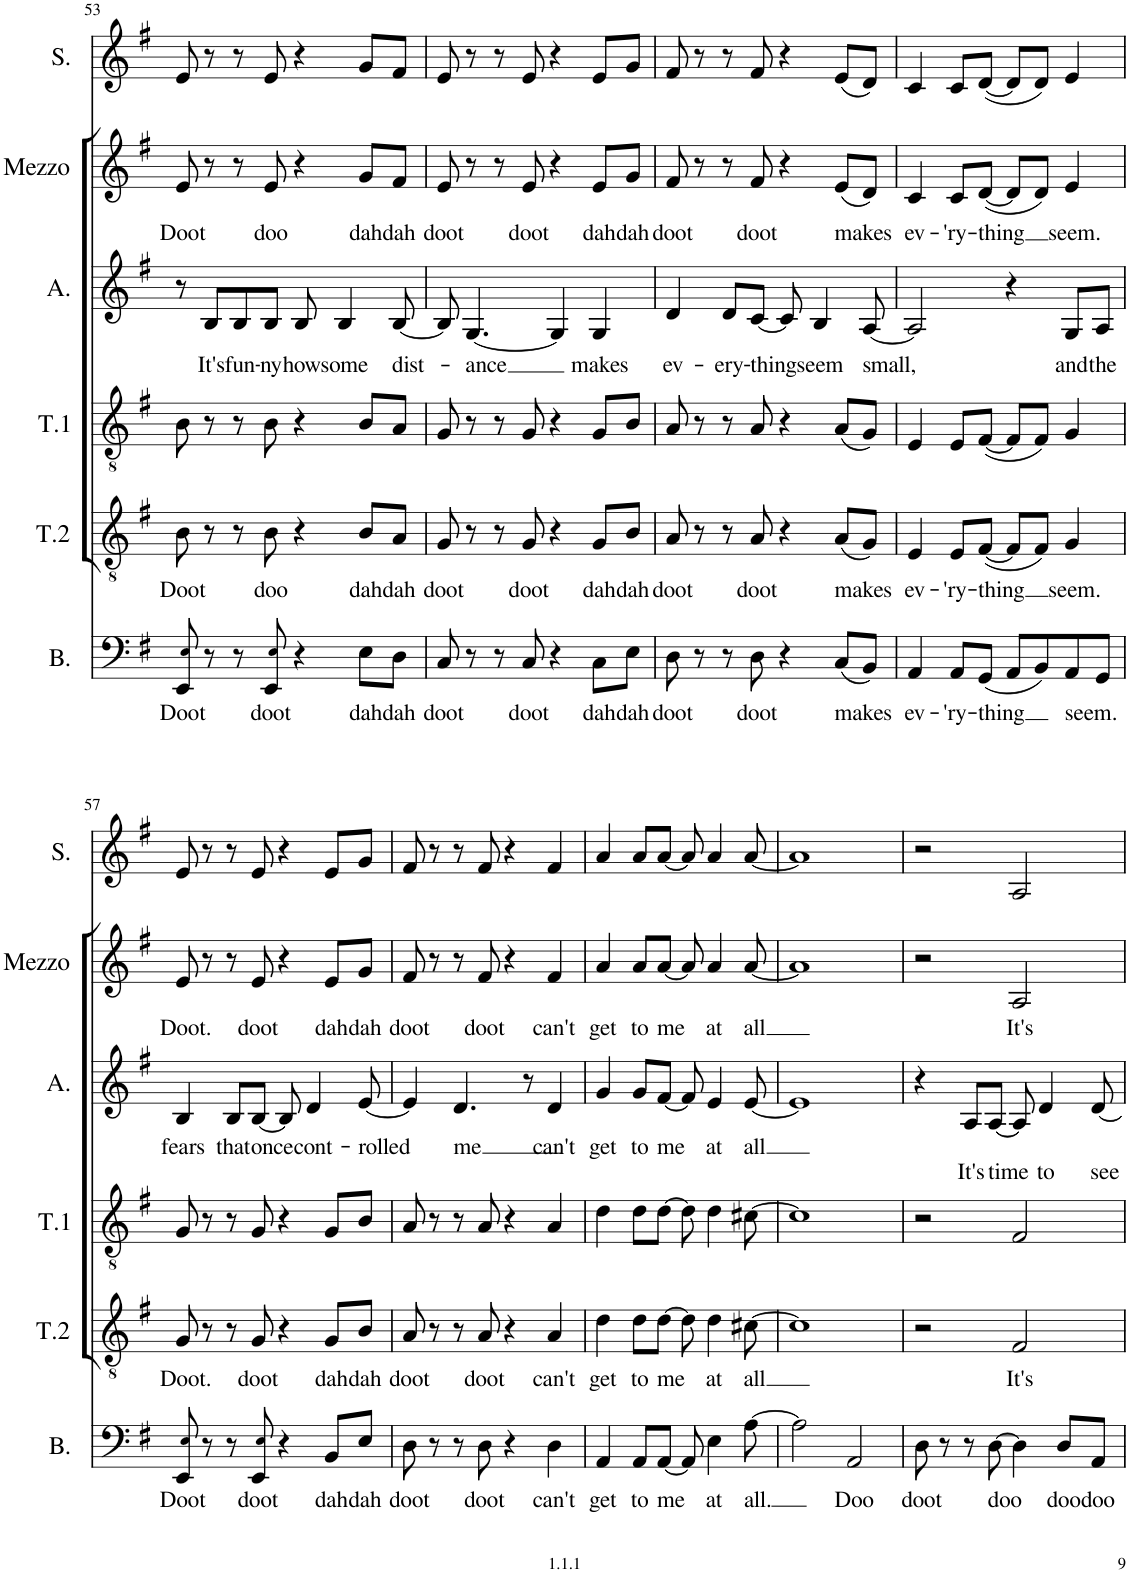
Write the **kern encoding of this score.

**kern	**text	**kern	**text	**kern	**kern	**text	**text	**kern	**text	**kern
*part6	*part6	*part5	*part5	*part4	*part3	*part3	*part3	*part2	*part2	*part1
*staff6	*staff6	*staff5	*staff5	*staff4	*staff3	*staff3	*staff3	*staff2	*staff2	*staff1
*I"Bass	*	*I"Tenor 2	*	*I"Tenor 1	*I"Alto	*	*	*I"Mezzosopran	*	*I"Sopran
*I'B.	*	*I'T.2	*	*I'T.1	*I'A.	*	*	*I'Mezzo	*	*I'S.
!!LO:PB:g=z
*clefF4	*	*clefGv2	*	*clefGv2	*clefG2	*	*	*clefG2	*	*clefG2
*k[f#]	*	*k[f#]	*	*k[f#]	*k[f#]	*	*	*k[f#]	*	*k[f#]
*M4/4	*	*M4/4	*	*M4/4	*M4/4	*	*	*M4/4	*	*M4/4
=53	=53	=53	=53	=53	=53	=53	=53	=53	=53	=53
!	!LO:LY:b	!	!LO:LY:b	!	!	!	!	!	!LO:LY:b	!
8EE/ 8E!/	Doot	8B\	Doot	8B\	8r	.	.	8e/	Doot	8e/
!	!	!	!	!	!	!LO:LY:b	!	!	!	!
8r	.	8r	.	8r	8B/L	It's	.	8r	.	8r
!	!	!	!	!	!	!LO:LY:b	!	!	!	!
8r	.	8r	.	8r	8B/	fun-	.	8r	.	8r
!	!LO:LY:b	!	!LO:LY:b	!	!	!LO:LY:b	!	!	!LO:LY:b	!
8EE/ 8E!/	doot	8B\	doo	8B\	8B/J	-ny	.	8e/	doo	8e/
!	!	!	!	!	!	!LO:LY:b	!	!	!	!
4r	.	4r	.	4r	8B/	how	.	4r	.	4r
!	!	!	!	!	!	!LO:LY:b	!	!	!	!
.	.	.	.	.	4B/	some	.	.	.	.
!	!LO:LY:b	!	!LO:LY:b	!	!	!	!	!	!LO:LY:b	!
8E\L	dah	8B/L	dah	8B/L	.	.	.	8g/L	dah	8g/L
!	!LO:LY:b	!	!LO:LY:b	!	!	!LO:LY:b	!	!	!LO:LY:b	!
8D\J	dah	8A/J	dah	8A/J	[8B/	dist-	.	8f#/J	dah	8f#/J
=54	=54	=54	=54	=54	=54	=54	=54	=54	=54	=54
!	!LO:LY:b	!	!LO:LY:b	!	!	!	!	!	!LO:LY:b	!
8C/	doot	8G/	doot	8G/	8B/]	.	.	8e/	doot	8e/
!	!	!	!	!	!	!LO:LY:b	!	!	!	!
8r	.	8r	.	8r	[4.G/	-ance	.	8r	.	8r
8r	.	8r	.	8r	.	.	.	8r	.	8r
!	!LO:LY:b	!	!LO:LY:b	!	!	!	!	!	!LO:LY:b	!
8C/	doot	8G/	doot	8G/	.	.	.	8e/	doot	8e/
4r	.	4r	.	4r	4G/]	.	.	4r	.	4r
!	!LO:LY:b	!	!LO:LY:b	!	!	!LO:LY:b	!	!	!LO:LY:b	!
8C\L	dah	8G/L	dah	8G/L	4G/	makes	.	8e/L	dah	8e/L
!	!LO:LY:b	!	!LO:LY:b	!	!	!	!	!	!LO:LY:b	!
8E\J	dah	8B/J	dah	8B/J	.	.	.	8g/J	dah	8g/J
=55	=55	=55	=55	=55	=55	=55	=55	=55	=55	=55
!	!LO:LY:b	!	!LO:LY:b	!	!	!LO:LY:b	!	!	!LO:LY:b	!
8D\	doot	8A/	doot	8A/	4d/	ev-	.	8f#/	doot	8f#/
8r	.	8r	.	8r	.	.	.	8r	.	8r
!	!	!	!	!	!	!LO:LY:b	!	!	!	!
8r	.	8r	.	8r	8d/L	-ery-	.	8r	.	8r
!	!LO:LY:b	!	!LO:LY:b	!	!	!LO:LY:b	!	!	!LO:LY:b	!
8D\	doot	8A/	doot	8A/	[8c/J	-thing	.	8f#/	doot	8f#/
4r	.	4r	.	4r	8c/]	.	.	4r	.	4r
!	!	!	!	!	!	!LO:LY:b	!	!	!	!
.	.	.	.	.	4B/	seem	.	.	.	.
!	!LO:LY:b	!	!LO:LY:b	!	!	!	!	!	!LO:LY:b	!
(8C/L	makes	(8A/L	makes	(8A/L	.	.	.	(8e/L	makes	(8e/L
!	!	!	!	!	!	!LO:LY:b	!	!	!	!
8BB/J)	.	8G/J)	.	8G/J)	[8A/	small,	.	8d/J)	.	8d/J)
=56	=56	=56	=56	=56	=56	=56	=56	=56	=56	=56
!	!LO:LY:b	!	!LO:LY:b	!	!	!	!	!	!LO:LY:b	!
4AA/	ev-	4E/	ev-	4E/	2A/]	.	.	4c/	ev-	4c/
!	!LO:LY:b	!	!LO:LY:b	!	!	!	!	!	!LO:LY:b	!
8AA/L	-'ry-	8E/L	-'ry-	8E/L	.	.	.	8c/L	-'ry-	8c/L
!	!LO:LY:b	!	!LO:LY:b	!	!	!	!	!	!LO:LY:b	!
(8GG/J	-thing	([8F#/J	-thing	([8F#/J	.	.	.	([8d/J	-thing	([8d/J
8AA/L	.	8F#/L]	.	8F#/L]	4r	.	.	8d/L]	.	8d/L]
8BB/)	.	8F#/J)	.	8F#/J)	.	.	.	8d/J)	.	8d/J)
!	!LO:LY:b	!	!LO:LY:b	!	!	!LO:LY:b	!	!	!LO:LY:b	!
8AA/	seem.	4G/	seem.	4G/	8G/L	and	.	4e/	seem.	4e/
!	!	!	!	!	!	!LO:LY:b	!	!	!	!
8GG/J	.	.	.	.	8A/J	the	.	.	.	.
!!LO:LB:g=z
=57	=57	=57	=57	=57	=57	=57	=57	=57	=57	=57
!	!LO:LY:b	!	!LO:LY:b	!	!	!LO:LY:b	!	!	!LO:LY:b	!
8EE/ 8E!/	Doot	8G/	Doot.	8G/	4B/	fears	.	8e/	Doot.	8e/
8r	.	8r	.	8r	.	.	.	8r	.	8r
!	!	!	!	!	!	!LO:LY:b	!	!	!	!
8r	.	8r	.	8r	8B/L	that	.	8r	.	8r
!	!LO:LY:b	!	!LO:LY:b	!	!	!LO:LY:b	!	!	!LO:LY:b	!
8EE/ 8E!/	doot	8G/	doot	8G/	[8B/J	once	.	8e/	doot	8e/
4r	.	4r	.	4r	8B/]	.	.	4r	.	4r
!	!	!	!	!	!	!LO:LY:b	!	!	!	!
.	.	.	.	.	4d/	cont-	.	.	.	.
!	!LO:LY:b	!	!LO:LY:b	!	!	!	!	!	!LO:LY:b	!
8BB/L	dah	8G/L	dah	8G/L	.	.	.	8e/L	dah	8e/L
!	!LO:LY:b	!	!LO:LY:b	!	!	!LO:LY:b	!	!	!LO:LY:b	!
8E/J	dah	8B/J	dah	8B/J	[8e/	-rolled	.	8g/J	dah	8g/J
=58	=58	=58	=58	=58	=58	=58	=58	=58	=58	=58
!	!LO:LY:b	!	!LO:LY:b	!	!	!	!	!	!LO:LY:b	!
8D\	doot	8A/	doot	8A/	4e/]	.	.	8f#/	doot	8f#/
8r	.	8r	.	8r	.	.	.	8r	.	8r
!	!	!	!	!	!	!LO:LY:b	!	!	!	!
8r	.	8r	.	8r	4.d/	me	.	8r	.	8r
!	!LO:LY:b	!	!LO:LY:b	!	!	!	!	!	!LO:LY:b	!
8D\	doot	8A/	doot	8A/	.	.	.	8f#/	doot	8f#/
4r	.	4r	.	4r	.	.	.	4r	.	4r
.	.	.	.	.	8r	.	.	.	.	.
!	!LO:LY:b	!	!LO:LY:b	!	!	!LO:LY:b	!	!	!LO:LY:b	!
4D\	can't	4A/	can't	4A/	4d/	can't	.	4f#/	can't	4f#/
=59	=59	=59	=59	=59	=59	=59	=59	=59	=59	=59
!	!LO:LY:b	!	!LO:LY:b	!	!	!LO:LY:b	!	!	!LO:LY:b	!
4AA/	get	4d\	get	4d\	4g/	get	.	4a/	get	4a/
!	!LO:LY:b	!	!LO:LY:b	!	!	!LO:LY:b	!	!	!LO:LY:b	!
8AA/L	to	8d\L	to	8d\L	8g/L	to	.	8a/L	to	8a/L
!	!LO:LY:b	!	!LO:LY:b	!	!	!LO:LY:b	!	!	!LO:LY:b	!
[8AA/J	me	[8d\J	me	[8d\J	[8f#/J	me	.	[8a/J	me	[8a/J
8AA/]	.	8d\]	.	8d\]	8f#/]	.	.	8a/]	.	8a/]
!	!LO:LY:b	!	!LO:LY:b	!	!	!LO:LY:b	!	!	!LO:LY:b	!
4E\	at	4d\	at	4d\	4e/	at	.	4a/	at	4a/
!	!LO:LY:b	!	!LO:LY:b	!	!	!LO:LY:b	!	!	!LO:LY:b	!
[8A\	all.	[8c#X\	all	[8c#X\	[8e/	all	.	[8a/	all	[8a/
=60	=60	=60	=60	=60	=60	=60	=60	=60	=60	=60
2A\]	.	1c#]	.	1c#]	1e]	.	.	1a]	.	1a]
!	!LO:LY:b	!	!	!	!	!	!	!	!	!
2AA/	Doo	.	.	.	.	.	.	.	.	.
=61	=61	=61	=61	=61	=61	=61	=61	=61	=61	=61
!	!LO:LY:b	!	!	!	!	!	!	!	!	!
8D\	doot	2r	.	2r	4r	.	.	2r	.	2r
8r	.	.	.	.	.	.	.	.	.	.
!	!	!	!	!	!	!	!LO:LY:b	!	!	!
8r	.	.	.	.	8A/L	.	It's	.	.	.
!	!LO:LY:b	!	!	!	!	!	!LO:LY:b	!	!	!
[8D\	doo	.	.	.	[8A/J	.	time	.	.	.
!	!	!	!LO:LY:b	!	!	!	!	!	!LO:LY:b	!
4D\]	.	2F#/	It's	2F#/	8A/]	.	.	2A/	It's	2A/
!	!	!	!	!	!	!	!LO:LY:b	!	!	!
.	.	.	.	.	4d/	.	to	.	.	.
!	!LO:LY:b	!	!	!	!	!	!	!	!	!
8D/L	doo	.	.	.	.	.	.	.	.	.
!	!LO:LY:b	!	!	!	!	!	!LO:LY:b	!	!	!
8AA/J	doo	.	.	.	[8d/	.	see	.	.	.
=	=	=	=	=	=	=	=	=	=	=
*-	*-	*-	*-	*-	*-	*-	*-	*-	*-	*-
